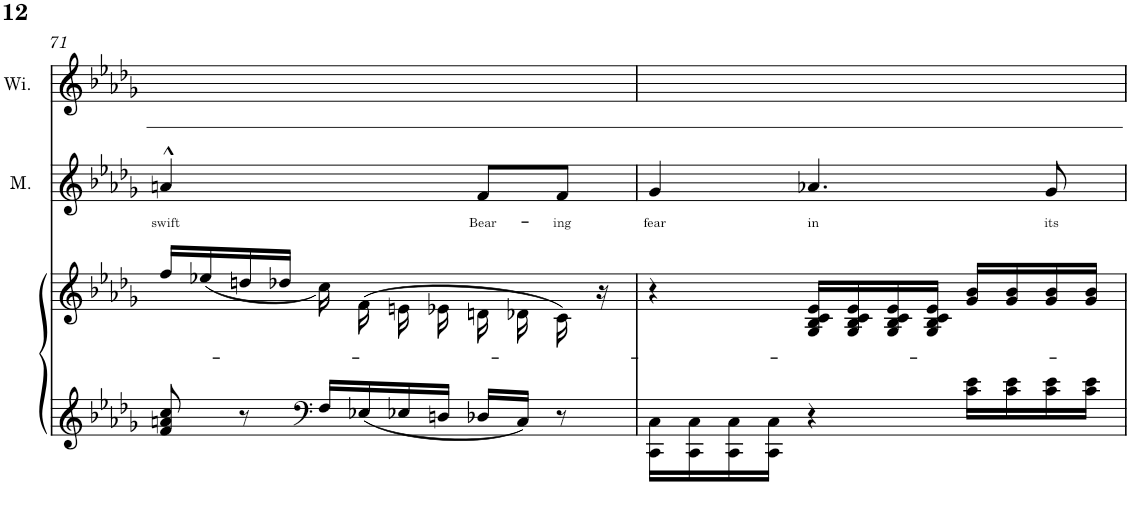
**kern	**kern	**kern	**text	**kern
*part3	*part3	*part2	*part2	*part1
*staff4	*staff3	*staff2	*staff2	*staff1
*I"Grand Piano	*	*I"Men	*	*I"Women
*I'Pno	*	*I'M.	*	*
!!LO:PB:g=z
*clefG2	*clefG2	*clefG2	*	*clefG2
*k[b-e-a-d-g-]	*k[b-e-a-d-g-]	*k[b-e-a-d-g-]	*	*k[b-e-a-d-g-]
*D-:	*D-:	*D-:	*	*D-:
*M3/4	*M3/4	*M3/4	*	*M3/4
=71	=71	=71	=71	=71
!	!	!	!LO:LY:b	!
8f/ 8an/ 8cc/	16ff/LL	4an^^/	swift	2.ryy
.	(<16ee-X/	.	.	.
8r	16ddn/	.	.	.
.	16dd-X/JJ	.	.	.
*clefF4	*	*	*	*
16F/LL	16cc\)	4ryy	.	.
16E-X/	(>16f\	.	.	.
16E-X/	16en\	.	.	.
16Dn/JJ	16e-X\	.	.	.
!	!	!	!LO:LY:b	!
16D-X/LL	16dn\	8f/L	Bear-	.
16C/JJ	16d-X\	.	.	.
!	!	!	!LO:LY:b	!
8r	16c\)	8f/J	-ing	.
.	16r	.	.	.
=72	=72	=72	=72	=72
!	!	!	!LO:LY:b	!
16CC\ 16C\LL	4r	4g-/	fear	2.ryy
16CC\ 16C\	.	.	.	.
16CC\ 16C\	.	.	.	.
16CC\ 16C\JJ	.	.	.	.
!	!	!	!LO:LY:b	!
4r	16G-/ 16B-/ 16c/ 16e-/LL	4.a-X/	in	.
.	16G-/ 16B-/ 16c/ 16e-/	.	.	.
.	16G-/ 16B-/ 16c/ 16e-/	.	.	.
.	16G-/ 16B-/ 16c/ 16e-/JJ	.	.	.
16c\ 16e-\LL	16g-/ 16b-/LL	.	.	.
16c\ 16e-\	16g-/ 16b-/	.	.	.
!	!	!	!LO:LY:b	!
16c\ 16e-\	16g-/ 16b-/	8g-/	its	.
16c\ 16e-\JJ	16g-/ 16b-/JJ	.	.	.
=	=	=	=	=
*-	*-	*-	*-	*-
